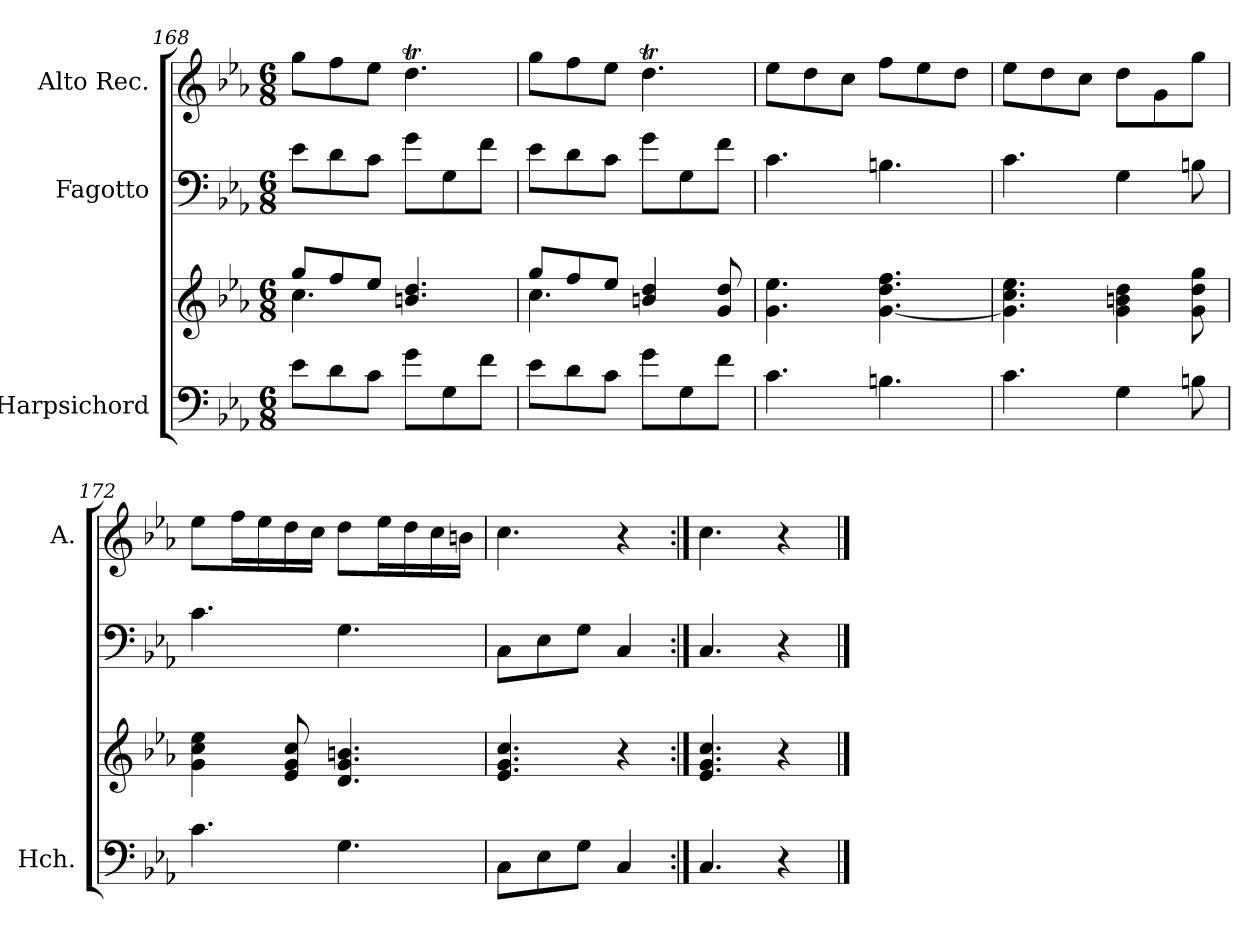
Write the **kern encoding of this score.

**kern	**kern	**kern	**kern
*part3	*part3	*part2	*part1
*staff4	*staff3	*staff2	*staff1
*I"Harpsichord	*	*I"Fagotto	*I"Alto Rec.
*I'Hch.	*	*	*I'A.
!!LO:LB:g=z
*clefF4	*clefG2	*clefF4	*clefG2
*k[b-e-a-]	*k[b-e-a-]	*k[b-e-a-]	*k[b-e-a-]
*M6/8	*M6/8	*M6/8	*M6/8
=168	=168	=168	=168
*	*^	*	*
8e-\L	8gg/L	4.cc\	8e-\L	8gg\L
8d\	8ff/	.	8d\	8ff\
8c\J	8ee-/J	.	8c\J	8ee-\J
8g\L	4.bn/ 4.dd/	4.ryy	8g\L	4.ddt\
8G\	.	.	8G\	.
8f\J	.	.	8f\J	.
=169	=169	=169	=169	=169
8e-\L	8gg/L	4.cc\	8e-\L	8gg\L
8d\	8ff/	.	8d\	8ff\
8c\J	8ee-/J	.	8c\J	8ee-\J
8g\L	4bn/ 4dd/	4.ryy	8g\L	4.ddt\
8G\	.	.	8G\	.
8f\J	8g/ 8dd/	.	8f\J	.
*	*v	*v	*	*
=170	=170	=170	=170
4.c\	4.g\ 4.ee-\	4.c\	8ee-\L
.	.	.	8dd\
.	.	.	8cc\J
4.Bn\	[4.g\ 4.dd\ 4.ff\	4.Bn\	8ff\L
.	.	.	8ee-\
.	.	.	8dd\J
=171	=171	=171	=171
4.c\	4.g\] 4.cc\ 4.ee-\	4.c\	8ee-\L
.	.	.	8dd\
.	.	.	8cc\J
4G\	4g\ 4bn\ 4dd\	4G\	8dd\L
.	.	.	8g\
8Bn\	8g\ 8dd\ 8gg\	8Bn\	8gg\J
=172	=172	=172	=172
4.c\	4g\ 4cc\ 4ee-\	4.c\	8ee-\L
.	.	.	16ff\L
.	.	.	16ee-\
.	8e-/ 8g/ 8cc/	.	16dd\
.	.	.	16cc\JJ
4.G\	4.d/ 4.g/ 4.bn/	4.G\	8dd\L
.	.	.	16ee-\L
.	.	.	16dd\
.	.	.	16cc\
.	.	.	16bn\JJ
=173	=173	=173	=173
8C\L	4.e-/ 4.g/ 4.cc/	8C\L	4.cc\
8E-\	.	8E-\	.
8G\J	.	8G\J	.
4C/	4r	4C/	4r
=174:|!	=174:|!	=174:|!	=174:|!
4.C/	4.e-/ 4.g/ 4.cc/	4.C/	4.cc\
4r	4r	4r	4r
==	==	==	==
*-	*-	*-	*-
